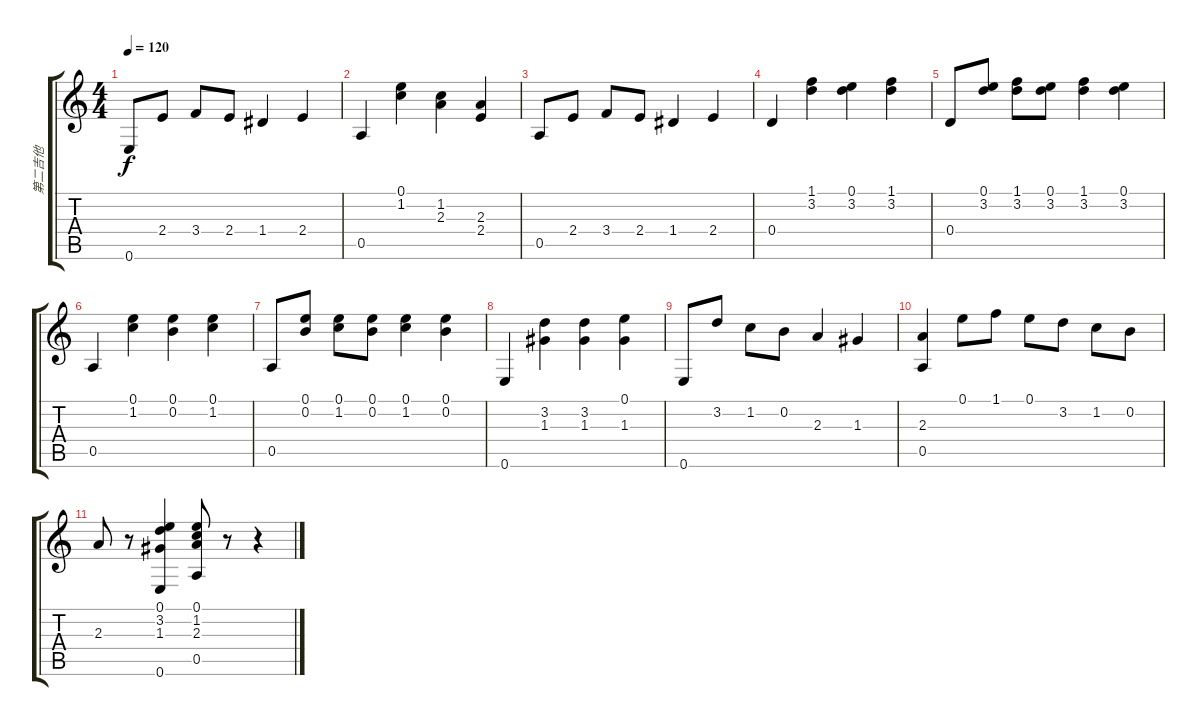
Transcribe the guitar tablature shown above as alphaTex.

\track ("第二吉他" "第二吉他") {instrument acousticguitarnylon}
\staff {score tabs}
\tuning (E4 B3 G3 D3 A2 E2) {hide}
\ts (4 4)
\tempo 120
\clef g2
\ks c
0.6.8{dy f} 2.4.8 3.4.8 2.4.8 1.4.4 2.4.4 |
0.5.4 (0.1 1.2).4 (1.2 2.3).4 (2.3 2.4).4 |
0.5.8 2.4.8 3.4.8 2.4.8 1.4.4 2.4.4 |
0.4.4 (1.1 3.2).4 (0.1 3.2).4 (1.1 3.2).4 |
0.4.8 (0.1 3.2).8 (1.1 3.2).8 (0.1 3.2).8 (1.1 3.2).4 (0.1 3.2).4 |
0.5.4 (0.1 1.2).4 (0.1 0.2).4 (0.1 1.2).4 |
0.5.8 (0.1 0.2).8 (0.1 1.2).8 (0.1 0.2).8 (0.1 1.2).4 (0.1 0.2).4 |
0.6.4 (3.2 1.3).4 (3.2 1.3).4 (0.1 1.3).4 |
0.6.8 3.2.8 1.2.8 0.2.8 2.3.4 1.3.4 |
(2.3 0.5).4 0.1.8 1.1.8 0.1.8 3.2.8 1.2.8 0.2.8 |
2.3.8 r.8 (0.1 3.2 1.3 0.6).4 (0.1 1.2 2.3 0.5).8 r.8 r.4
